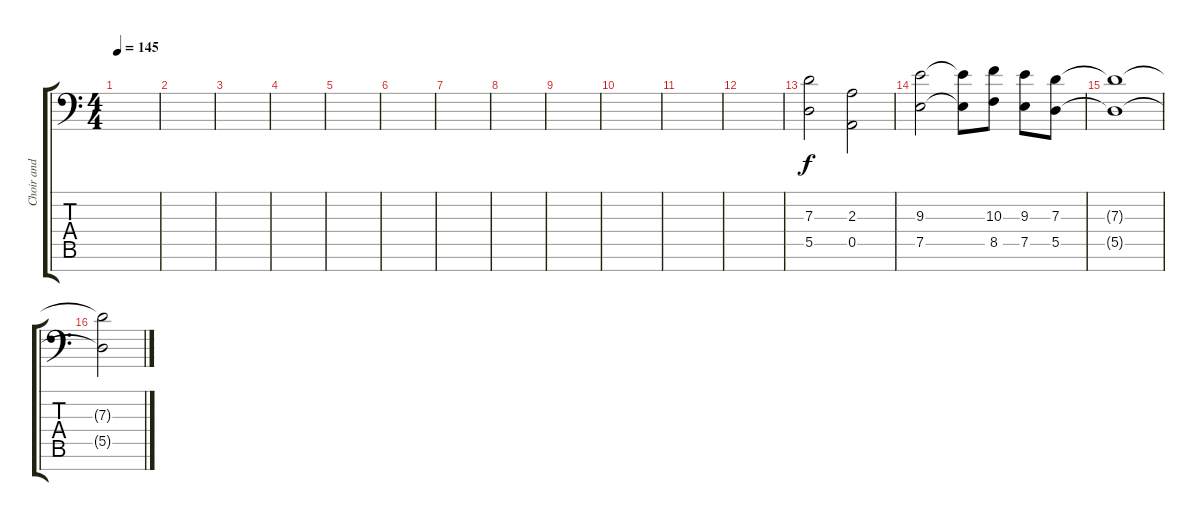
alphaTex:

\track ("Choir and Effects" "Choir and ") {instrument pad7halo}
\staff {score tabs}
\tuning (E4 B3 G3 D3 A2 E2 A1) {hide}
\ts (4 4)
\tempo 145
\clef f4
\ks c
|
|
|
|
|
|
|
|
|
|
|
|
\section ("" "")
(7.3 5.5).2{dy f volume 11 instrument pad7halo} (2.3 0.5).2 |
(9.3 7.5).2 (9.3{t} 7.5{t}).8 (10.3 8.5).8 (9.3 7.5).8 (7.3 5.5).8 |
(7.3{t} 5.5{t}).1 |
(7.3{t} 5.5{t}).2
